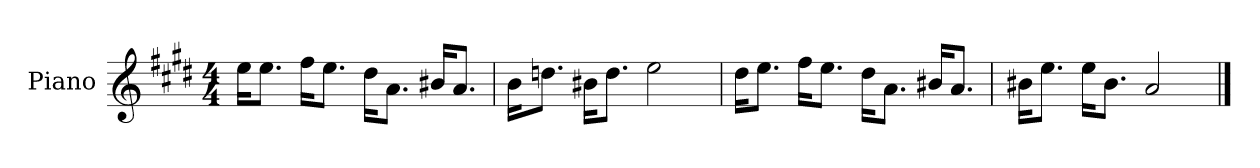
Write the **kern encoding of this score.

**kern
*part1
*staff1
*I"Piano
*I'P-no
*clefG2
*k[f#c#g#d#]
*M4/4
*MM90
=1
16ee\KL
8.ee\J
16ff#\KL
8.ee\J
16dd#\KL
8.a\J
16b#X/KL
8.a/J
=2
16b\KL
8.ddn\J
16b#X\KL
8.dd\J
2ee\
=3
16dd#\KL
8.ee\J
16ff#\KL
8.ee\J
16dd#\KL
8.a\J
16b#X/KL
8.a/J
=4
16b#X\KL
8.ee\J
16ee\KL
8.b#\J
2a/
==
*-
